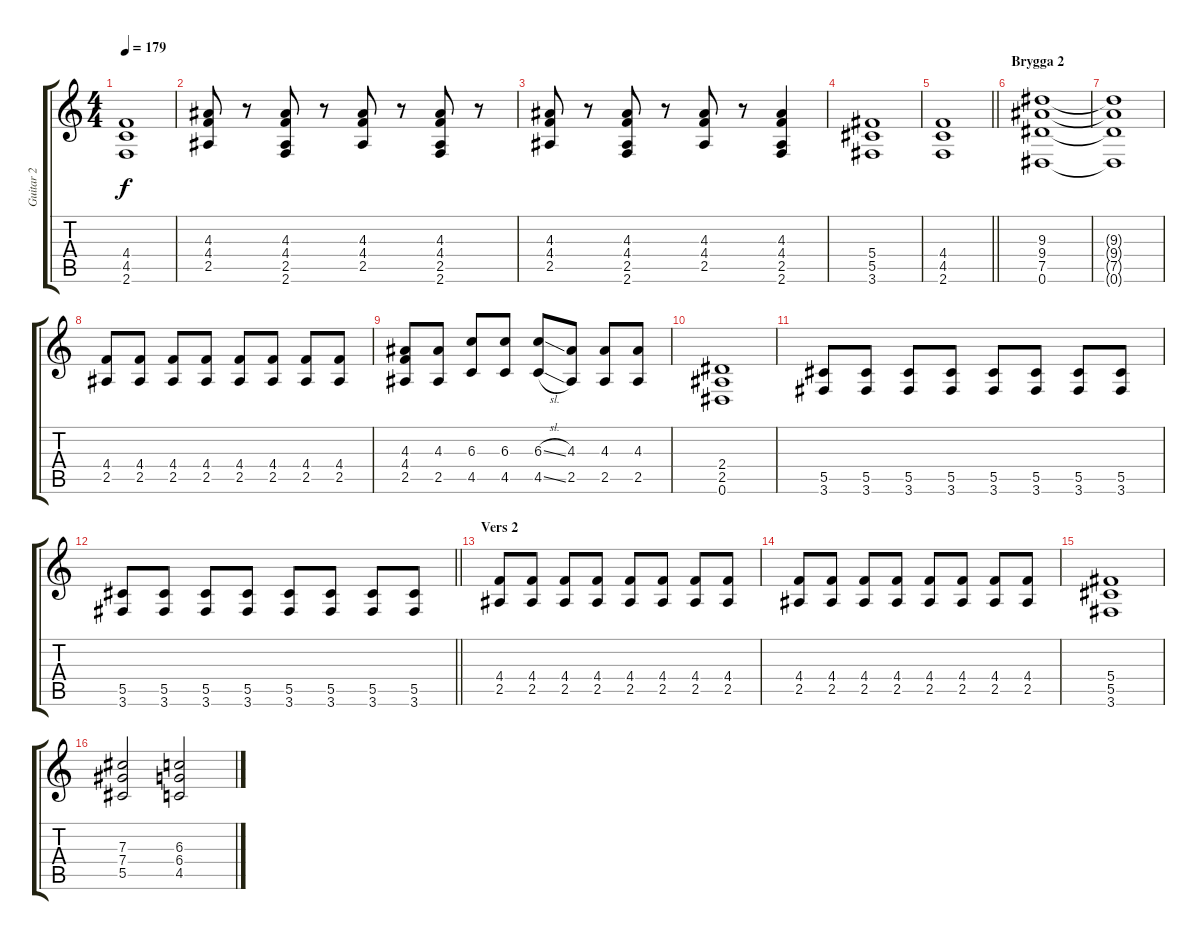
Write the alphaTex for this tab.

\track ("Guitar 2" "Guitar 2") {instrument distortionguitar}
\staff {score tabs}
\tuning (Eb4 Bb3 Gb3 Db3 Ab2 Eb2) {hide}
\ts (4 4)
\tempo 179
\clef g2
\ks c
(4.4 4.5 2.6).1{dy f} |
(4.3 4.4 2.5).8 r.8 (4.3 4.4 2.5 2.6).8 r.8 (4.3 4.4 2.5).8 r.8 (4.3 4.4 2.5 2.6).8 r.8 |
(4.3 4.4 2.5).8 r.8 (4.3 4.4 2.5 2.6).8 r.8 (4.3 4.4 2.5).8 r.8 (4.3 4.4 2.5 2.6).4 |
(5.4 5.5 3.6).1 |
\barLineRight lightlight
(4.4 4.5 2.6).1 |
\section ("" "Brygga 2")
(9.3 9.4 7.5 0.6).1 |
(9.3{t} 9.4{t} 7.5{t} 0.6{t}).1 |
(4.4 2.5).8 (4.4 2.5).8 (4.4 2.5).8 (4.4 2.5).8 (4.4 2.5).8 (4.4 2.5).8 (4.4 2.5).8 (4.4 2.5).8 |
(4.3 4.4 2.5).8 (4.3 2.5).8 (6.3 4.5).8 (6.3 4.5).8 (6.3{sl} 4.5{sl}).8 (4.3 2.5).8 (4.3 2.5).8 (4.3 2.5).8 |
(2.4 2.5 0.6).1 |
(5.5 3.6).8 (5.5 3.6).8 (5.5 3.6).8 (5.5 3.6).8 (5.5 3.6).8 (5.5 3.6).8 (5.5 3.6).8 (5.5 3.6).8 |
\barLineRight lightlight
(5.5 3.6).8 (5.5 3.6).8 (5.5 3.6).8 (5.5 3.6).8 (5.5 3.6).8 (5.5 3.6).8 (5.5 3.6).8 (5.5 3.6).8 |
\section ("" "Vers 2")
(4.4 2.5).8 (4.4 2.5).8 (4.4 2.5).8 (4.4 2.5).8 (4.4 2.5).8 (4.4 2.5).8 (4.4 2.5).8 (4.4 2.5).8 |
(4.4 2.5).8 (4.4 2.5).8 (4.4 2.5).8 (4.4 2.5).8 (4.4 2.5).8 (4.4 2.5).8 (4.4 2.5).8 (4.4 2.5).8 |
(5.4 5.5 3.6).1 |
(7.3 7.4 5.5).2 (6.3 6.4 4.5).2
